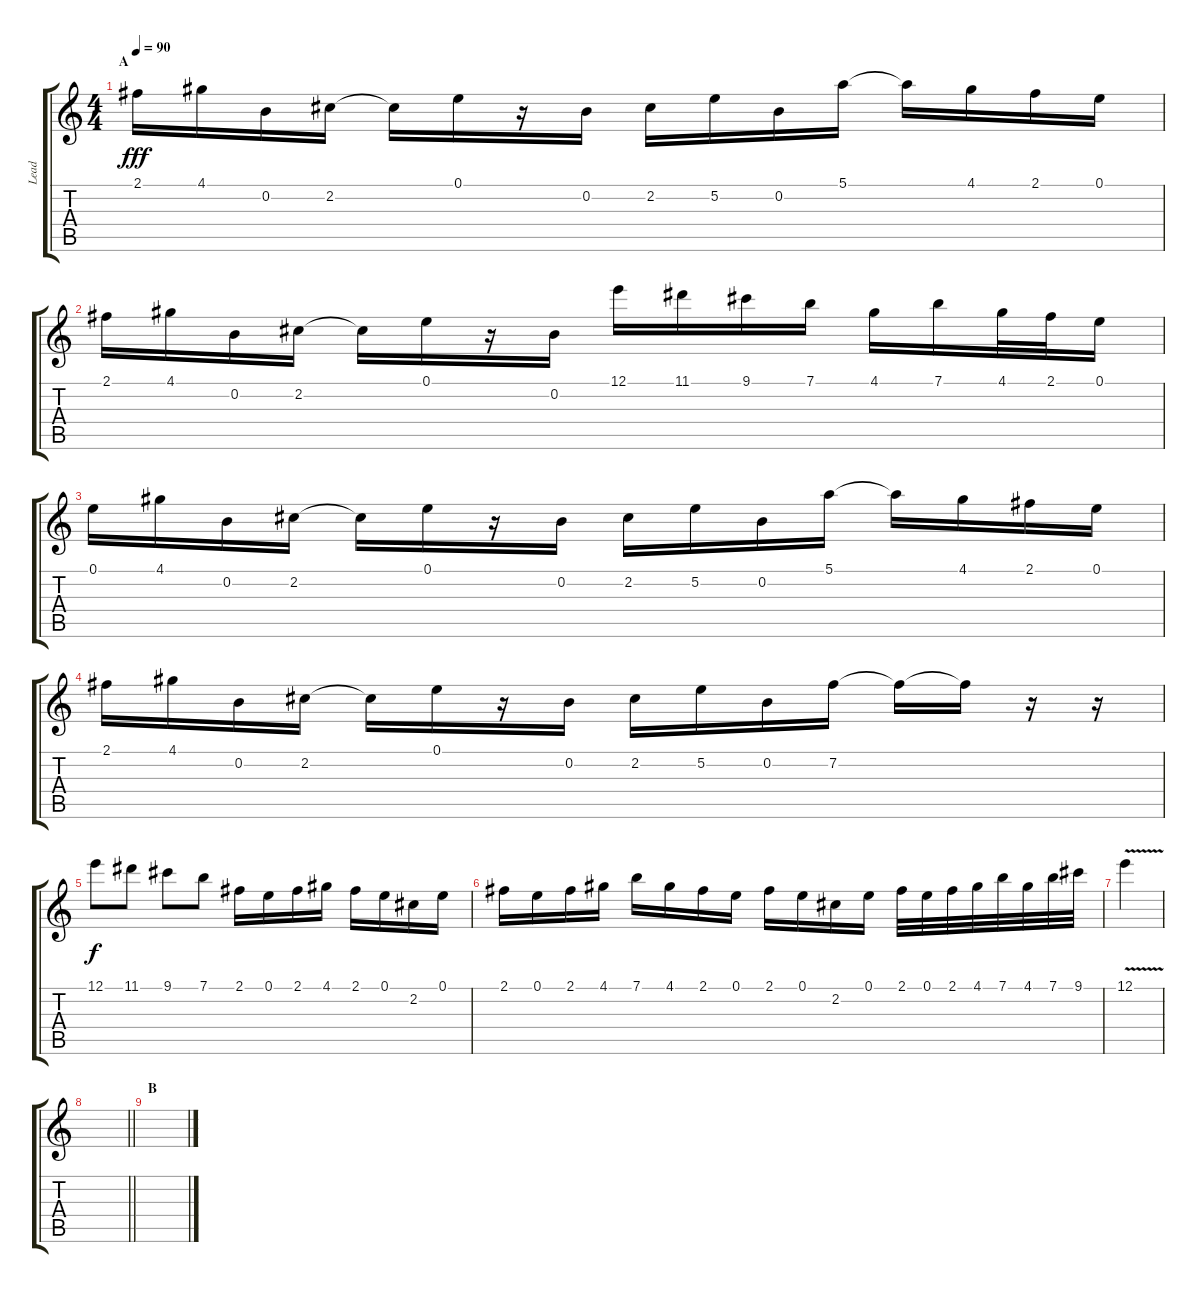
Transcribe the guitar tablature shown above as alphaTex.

\track ("Lead" "Lead") {instrument distortionguitar}
\staff {score tabs}
\tuning (E4 B3 G3 D3 A2 E2) {hide}
\ts (4 4)
\section ("" "A")
\tempo 90
\clef g2
\ks c
2.1.16{dy fff instrument distortionguitar} 4.1.16 0.2.16 2.2.16 2.2{t}.16 0.1.16 r.16 0.2.16 2.2.16 5.2.16 0.2.16 5.1.16 5.1{t}.16 4.1.16 2.1.16 0.1.16 |
2.1.16 4.1.16 0.2.16 2.2.16 2.2{t}.16 0.1.16 r.16 0.2.16 12.1.16 11.1.16 9.1.16 7.1.16 4.1.16 7.1.16 4.1.32 2.1.32 0.1.16 |
0.1.16 4.1.16 0.2.16 2.2.16 2.2{t}.16 0.1.16 r.16 0.2.16 2.2.16 5.2.16 0.2.16 5.1.16 5.1{t}.16 4.1.16 2.1.16 0.1.16 |
2.1.16 4.1.16 0.2.16 2.2.16 2.2{t}.16 0.1.16 r.16 0.2.16 2.2.16 5.2.16 0.2.16 7.2.16 7.2{t}.16 7.2{t}.16 r.16 r.16 |
12.1.8{dy f} 11.1.8 9.1.8 7.1.8 2.1.16 0.1.16 2.1.16 4.1.16 2.1.16 0.1.16 2.2.16 0.1.16 |
2.1.16 0.1.16 2.1.16 4.1.16 7.1.16 4.1.16 2.1.16 0.1.16 2.1.16 0.1.16 2.2.16 0.1.16 2.1.32 0.1.32 2.1.32 4.1.32 7.1.32 4.1.32 7.1.32 9.1.32 |
12.1{v}.4 |
\barLineRight lightlight
|
\section ("" "B")
